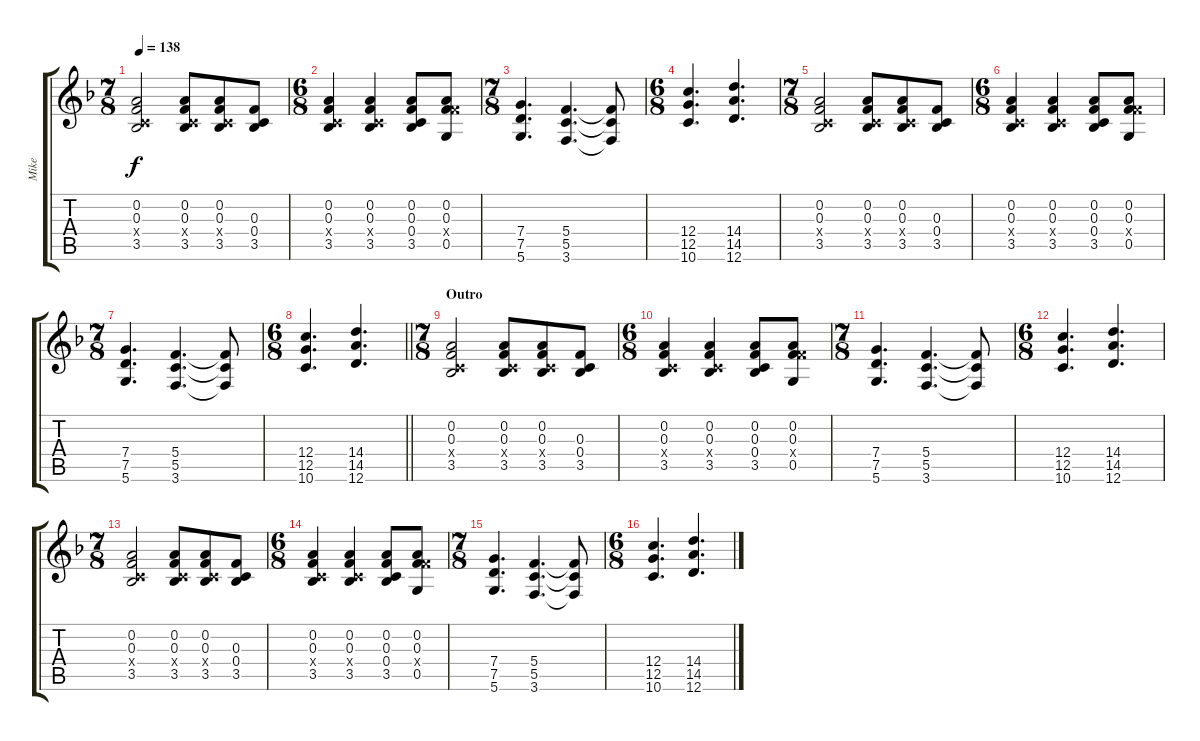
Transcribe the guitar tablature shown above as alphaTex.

\track ("Mike" "Mike") {instrument distortionguitar}
\staff {score tabs}
\tuning (D4 A3 F3 C3 G2 D2) {hide}
\ts (7 8)
\tempo 138
\clef g2
\ks f
(0.2 0.3 0.4{x} 3.5).2{dy f} (0.2 0.3 0.4{x} 3.5).8 (0.2 0.3 0.4{x} 3.5).8 (0.3 0.4 3.5).8 |
\ts (6 8)
(0.2 0.3 0.4{x} 3.5).4 (0.2 0.3 0.4{x} 3.5).4 (0.2 0.3 0.4 3.5).8 (0.2 0.3 5.4{x} 0.5).8 |
\ts (7 8)
(7.4 7.5 5.6).4{d} (5.4 5.5 3.6).4{d} (5.4{t} 5.5{t} 3.6{t}).8 |
\ts (6 8)
(12.4 12.5 10.6).4{d} (14.4 14.5 12.6).4{d} |
\ts (7 8)
(0.2 0.3 0.4{x} 3.5).2 (0.2 0.3 0.4{x} 3.5).8 (0.2 0.3 0.4{x} 3.5).8 (0.3 0.4 3.5).8 |
\ts (6 8)
(0.2 0.3 0.4{x} 3.5).4 (0.2 0.3 0.4{x} 3.5).4 (0.2 0.3 0.4 3.5).8 (0.2 0.3 5.4{x} 0.5).8 |
\ts (7 8)
(7.4 7.5 5.6).4{d} (5.4 5.5 3.6).4{d} (5.4{t} 5.5{t} 3.6{t}).8 |
\ts (6 8)
\barLineRight lightlight
(12.4 12.5 10.6).4{d} (14.4 14.5 12.6).4{d} |
\ts (7 8)
\section ("" "Outro")
(0.2 0.3 0.4{x} 3.5).2 (0.2 0.3 0.4{x} 3.5).8 (0.2 0.3 0.4{x} 3.5).8 (0.3 0.4 3.5).8 |
\ts (6 8)
(0.2 0.3 0.4{x} 3.5).4 (0.2 0.3 0.4{x} 3.5).4 (0.2 0.3 0.4 3.5).8 (0.2 0.3 5.4{x} 0.5).8 |
\ts (7 8)
(7.4 7.5 5.6).4{d} (5.4 5.5 3.6).4{d} (5.4{t} 5.5{t} 3.6{t}).8 |
\ts (6 8)
(12.4 12.5 10.6).4{d} (14.4 14.5 12.6).4{d} |
\ts (7 8)
(0.2 0.3 0.4{x} 3.5).2 (0.2 0.3 0.4{x} 3.5).8 (0.2 0.3 0.4{x} 3.5).8 (0.3 0.4 3.5).8 |
\ts (6 8)
(0.2 0.3 0.4{x} 3.5).4 (0.2 0.3 0.4{x} 3.5).4 (0.2 0.3 0.4 3.5).8 (0.2 0.3 5.4{x} 0.5).8 |
\ts (7 8)
(7.4 7.5 5.6).4{d} (5.4 5.5 3.6).4{d} (5.4{t} 5.5{t} 3.6{t}).8 |
\ts (6 8)
(12.4 12.5 10.6).4{d} (14.4 14.5 12.6).4{d}
